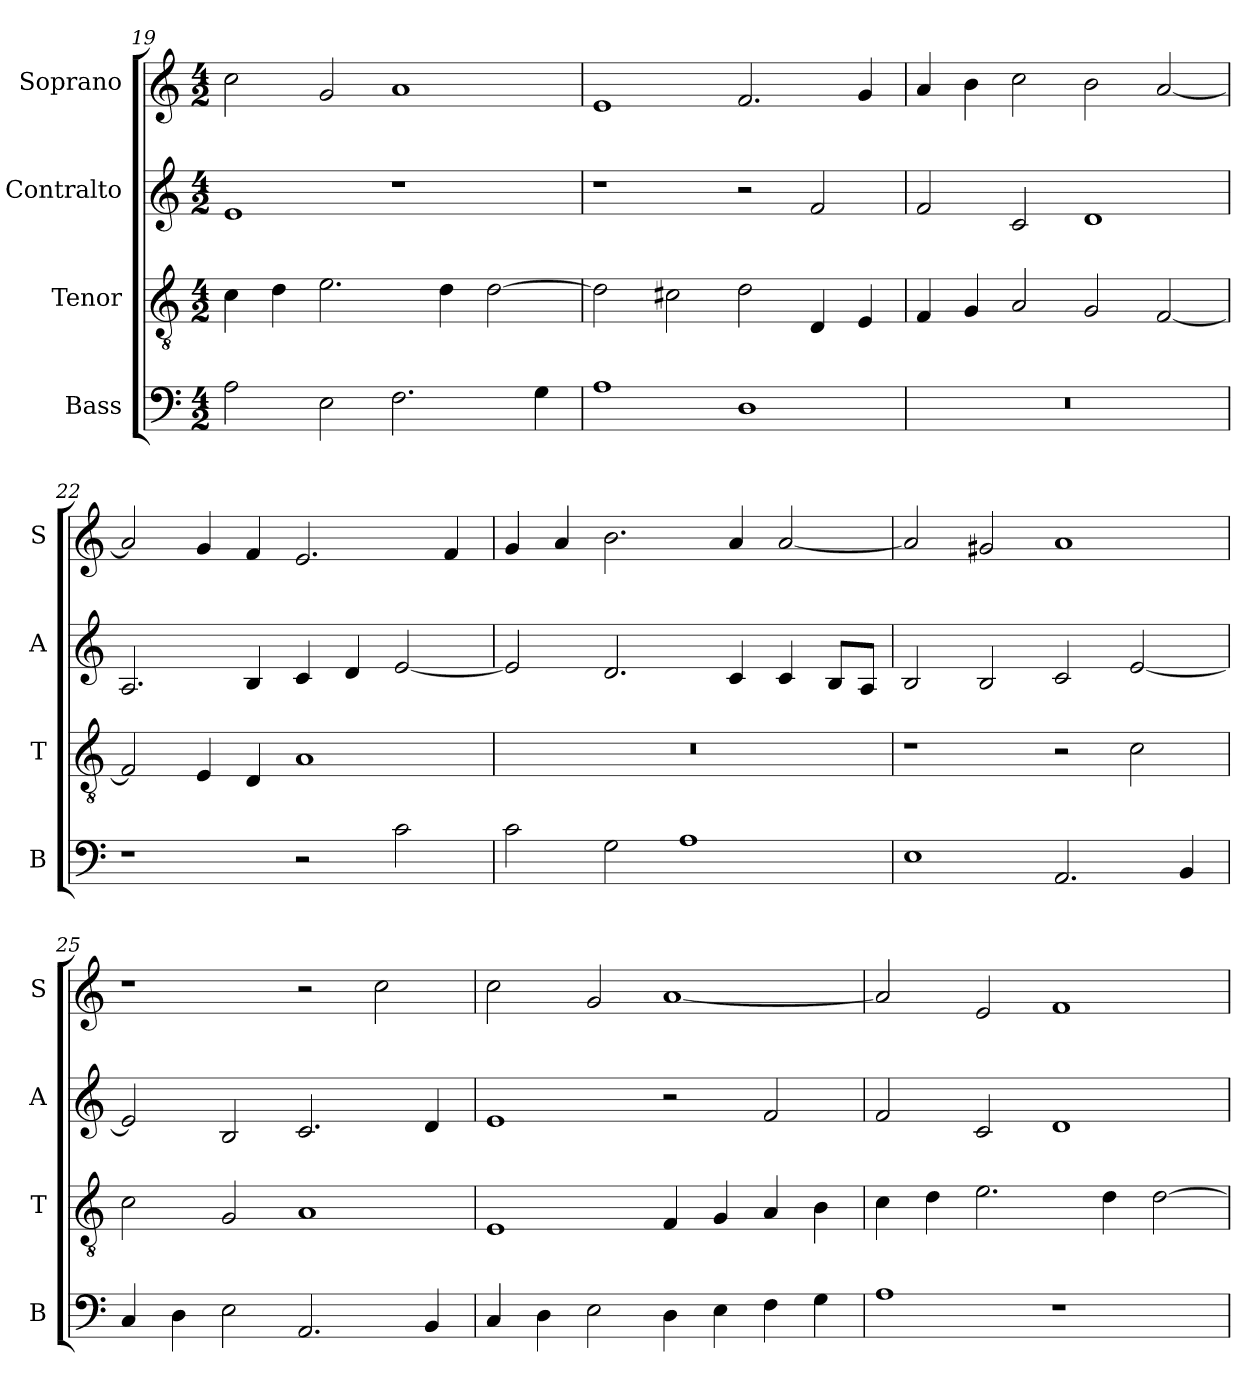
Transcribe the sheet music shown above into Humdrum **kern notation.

**kern	**kern	**kern	**kern
*part4	*part3	*part2	*part1
*staff4	*staff3	*staff2	*staff1
*I"Bass	*I"Tenor	*I"Contralto	*I"Soprano
*I'B	*I'T	*I'A	*I'S
*clefF4	*clefGv2	*clefG2	*clefG2
*k[]	*k[]	*k[]	*k[]
*E:phr	*E:phr	*E:phr	*E:phr
*M4/2	*M4/2	*M4/2	*M4/2
=19	=19	=19	=19
2A	4c	1e	2cc
.	4d	.	.
2E	2.e	.	2g
2.F	.	1r	1a
.	4d	.	.
.	[2d	.	.
4G	.	.	.
=20	=20	=20	=20
1A	2d]	1r	1e
.	2c#X	.	.
1D	2d	2r	2.f
.	4D	2f	.
.	4E	.	4g
=21	=21	=21	=21
0r	4F	2f	4a
.	4G	.	4b
.	2A	2c	2cc
.	2G	1d	2b
.	[2F	.	[2a
=22	=22	=22	=22
1r	2F]	2.A	2a]
.	4E	.	4g
.	4D	4B	4f
2r	1A	4c	2.e
.	.	4d	.
2c	.	[2e	.
.	.	.	4f
=23	=23	=23	=23
2c	0r	2e]	4g
.	.	.	4a
2G	.	2.d	2.b
1A	.	.	.
.	.	4c	4a
.	.	4c	[2a
.	.	8B/L	.
.	.	8A/J	.
=24	=24	=24	=24
1E	1r	2B	2a]
.	.	2B	2g#X
2.AA	2r	2c	1a
.	2c	[2e	.
4BB	.	.	.
=25	=25	=25	=25
4C	2c	2e]	1r
4D	.	.	.
2E	2G	2B	.
2.AA	1A	2.c	2r
.	.	.	2cc
4BB	.	4d	.
=26	=26	=26	=26
4C	1E	1e	2cc
4D	.	.	.
2E	.	.	2g
4D	4F	2r	[1a
4E	4G	.	.
4F	4A	2f	.
4G	4B	.	.
=27	=27	=27	=27
1A	4c	2f	2a]
.	4d	.	.
.	2.e	2c	2e
1r	.	1d	1f
.	4d	.	.
.	[2d	.	.
=	=	=	=
*-	*-	*-	*-
